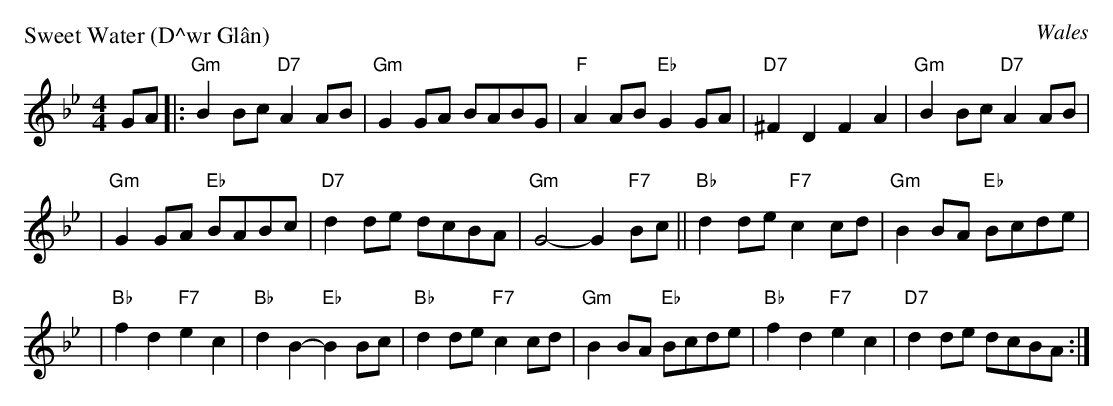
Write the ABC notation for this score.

X:1
P: Sweet Water (D\^wr Gl\^an)
O: Wales
M: 4/4
L: 1/8
K: Gm
GA \
|: "Gm"B2Bc "D7"A2AB \
| "Gm"G2GA BABG \
| "F"A2AB "Eb"G2GA \
| "D7"^F2D2 F2A2 \
| "Gm"B2Bc "D7"A2AB |
| "Gm"G2GA "Eb"BABc \
| "D7"d2de dcBA \
| "Gm"G4- G2 "F7"Bc \
|| "Bb"d2de "F7"c2cd \
| "Gm"B2BA "Eb"Bcde |
| "Bb"f2d2 "F7"e2c2 \
| "Bb"d2B2- "Eb"B2Bc \
| "Bb"d2de "F7"c2cd \
| "Gm"B2BA "Eb"Bcde \
| "Bb"f2d2 "F7"e2c2 \
| "D7"d2de dcBA :|
